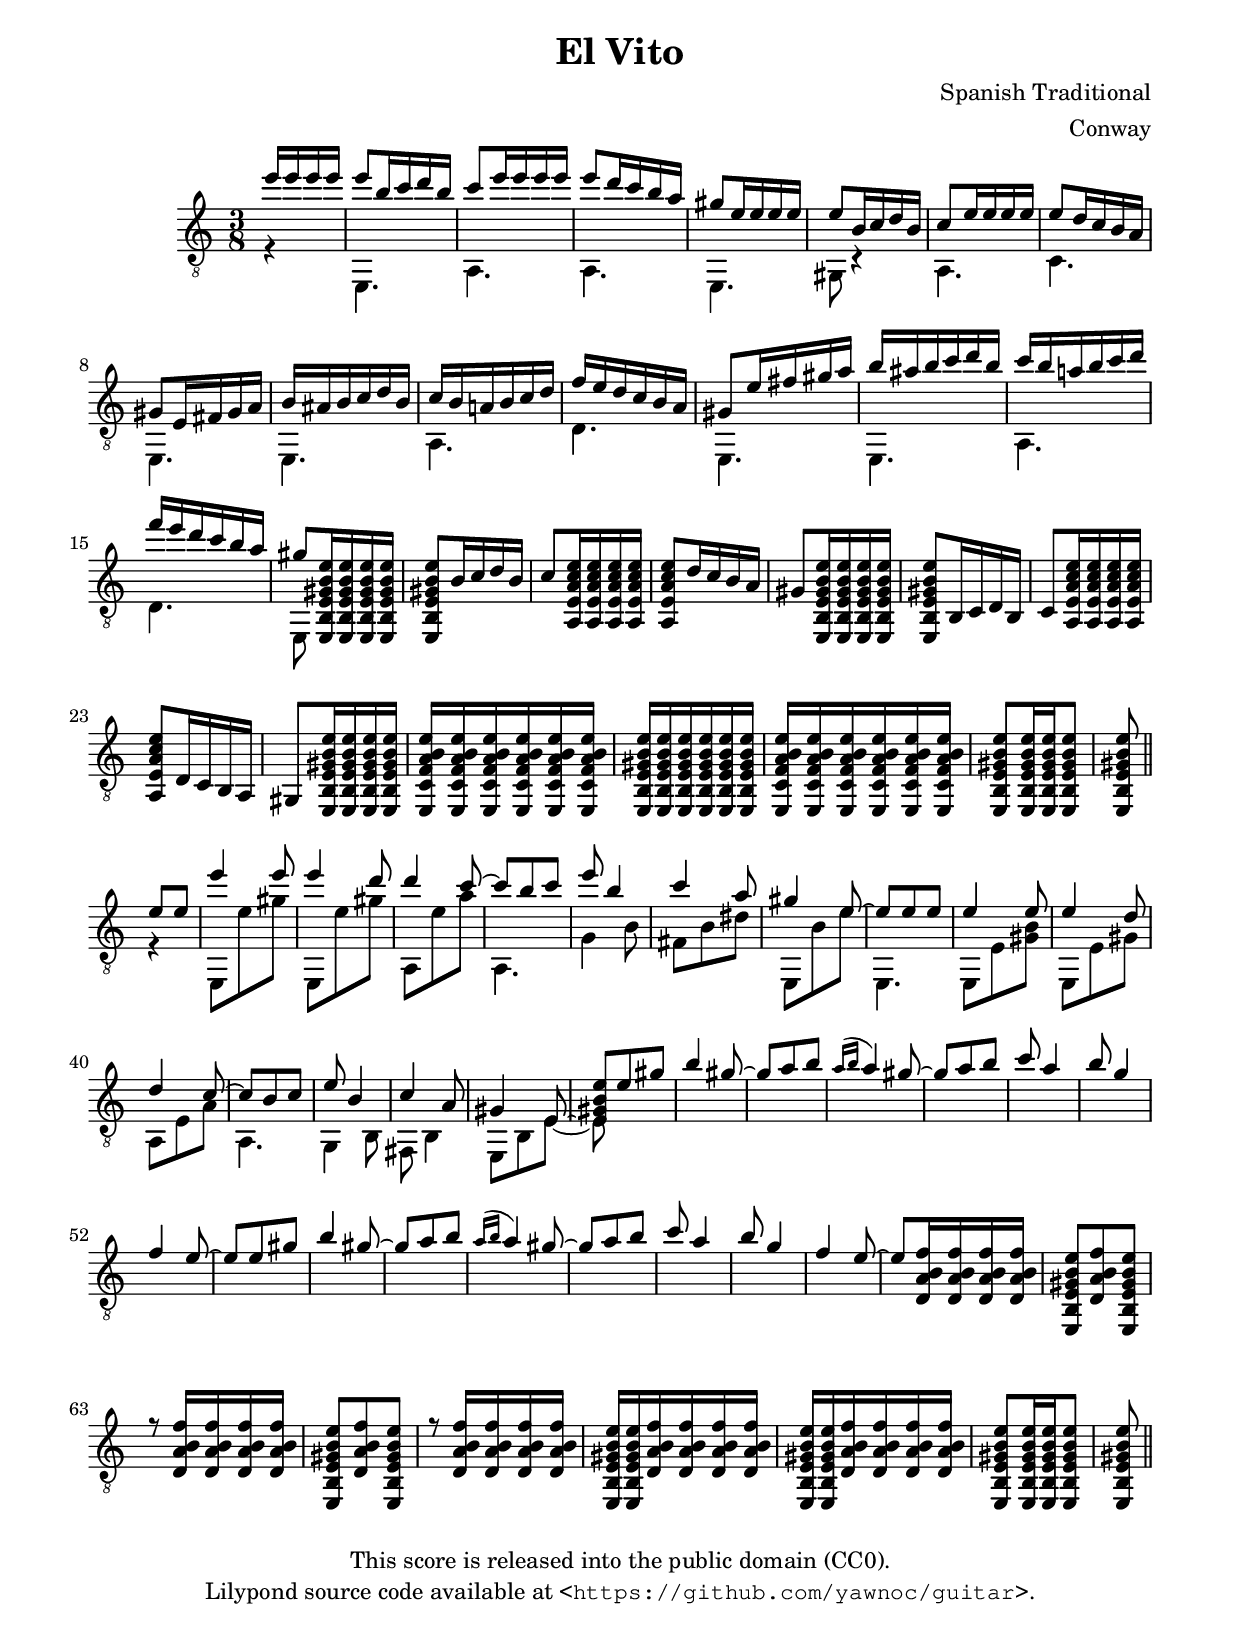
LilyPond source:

\version "2.18.2"


%%%%%%%%%%%%%%%%%%%%%%%%%%%%%%%%%%%%%%%%%%%%%%%%%%%%%%%%%%%%%%%%
% General
%%%%%%%%%%%%%%%%%%%%%%%%%%%%%%%%%%%%%%%%%%%%%%%%%%%%%%%%%%%%%%%%

\paper {
  top-margin = 1.5\cm
  left-margin = 1.5\cm
  right-margin = 1.5\cm
  bottom-margin = 1.5\cm
  ragged-last-bottom = ##f
  footnote-separator-markup = \markup { \vspace #1.5 }
}

globalSettings = {
  \accidentalStyle modern
  \compressFullBarRests
  \mergeDifferentlyHeadedOn
  \mergeDifferentlyDottedOn
  \numericTimeSignature
  \pointAndClickOff
  \override TextScript.extra-offset = #'(0 . 0.7)
  \override Score.FootnoteItem.annotation-line = ##f
}

origin-url = "https://github.com/yawnoc/guitar"

\header {
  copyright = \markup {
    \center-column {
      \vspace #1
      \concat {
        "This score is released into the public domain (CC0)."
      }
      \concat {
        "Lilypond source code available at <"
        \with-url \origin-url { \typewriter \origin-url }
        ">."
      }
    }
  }
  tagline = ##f
}

triplet = #(define-music-function
  (parser location music) (ly:music?)
  #{
    \tuplet 3/2 { $music }
  #}
)

tripletDuple = #(define-music-function
  (parser location music) (ly:music?)
  #{
    \tuplet 6/4 { $music }
  #}
)

overrideBeamedStemLengths = #(define-scheme-function
  (parser location lengths) (list?)
  #{
    \override Stem.details.beamed-lengths = $lengths
  #}
)
revertBeamedStemLengths = { \revert Stem.details.beamed-lengths }

overrideBeamVerticalPositions = #(define-scheme-function
  (parser location positions) (pair?)
  #{
    \override Beam.positions = $positions
  #}
)

%%%%%%%%%%%%%%%%%%%%%%%%%%%%%%%%%%%%%%%%%%%%%%%%%%%%%%%%%%%%%%%%
% Semantic bar lines
%%%%%%%%%%%%%%%%%%%%%%%%%%%%%%%%%%%%%%%%%%%%%%%%%%%%%%%%%%%%%%%%

barLineGoto = { \bar "||" }
barLineKeyChange = { \bar "||" }
barLineEnd = { \bar "|." }

%%%%%%%%%%%%%%%%%%%%%%%%%%%%%%%%%%%%%%%%%%%%%%%%%%%%%%%%%%%%%%%%
% Guitar notation
%%%%%%%%%%%%%%%%%%%%%%%%%%%%%%%%%%%%%%%%%%%%%%%%%%%%%%%%%%%%%%%%

stringNumbersAbove = { \set stringNumberOrientations = #'(up) }
stringNumbersBelow = { \set stringNumberOrientations = #'(down) }

fingeringAbove = { \set fingeringOrientations = #'(up) }
fingeringBelow = { \set fingeringOrientations = #'(down) }
fingeringAleft = { \set fingeringOrientations = #'(left) }
fingeringAright = { \set fingeringOrientations = #'(right) }

startGraceMusic = {
  <>(
  \override Fingering.font-size = -6
}
stopGraceMusic = {
  \revert Fingering.font-size
  <>)
}

overrideHorizontalShift = #(define-scheme-function
  (parser location distance) (number?)
  #{
    \override NoteColumn.force-hshift = $distance
  #}
)
revertHorizontalShift = { \revert NoteColumn.force-hshift }

barreSpan = #(define-music-function
  (parser location label offsetPair music)
  (string? (pair? (cons 0 0)) ly:music?)
  (let
    (
      (elements (extract-named-music music '(NoteEvent EventChord)))
    )
    (if
      (pair? elements)
      (let
        (
          (first-element (first elements))
          (last-element (last elements))
        )
        (set!
          (ly:music-property first-element 'articulations)
          (cons
            (make-music 'TextSpanEvent 'span-direction -1)
            (ly:music-property first-element 'articulations)
          )
        )
        (set!
          (ly:music-property last-element 'articulations)
          (cons
            (make-music 'TextSpanEvent 'span-direction 1)
            (ly:music-property last-element 'articulations)
          )
        )
      )
    )
  )
  #{
    \once \override TextSpanner.font-shape = #'upright
    \once \override TextSpanner.style = #'line
    \once \override TextSpanner.extra-offset = #offsetPair
    \once \override TextSpanner.bound-details = #`(
      (left
        (text . ,#{ \markup { \raise #-0.7 { #label \hspace #0.7 }} #})
        (Y . 0)
        (padding . -0.8)
        (attach-dir . -2)
      )
      (right
        (text . ,#{ \markup { \draw-line #'(0 . -1.3) } #}) ;; draw hook
        (Y . 0)
        (padding . -0.5)
        (attach-dir . 2)
      )
    )
    \once \override TextSpanner #'after-line-breaking = #(lambda (grob)
      (let*
        (
          (originalGrob (ly:grob-original grob))
          (splitGrobs (ly:spanner-broken-into originalGrob))
        )
        (if
          (and
            (>= (length splitGrobs) 2)
            (not (eq? (car (last-pair splitGrobs)) grob))
          )
          (begin
            (ly:grob-set-nested-property! grob
              '(bound-details right text)
              #{ \markup { \draw-line #'(0 . 0) } #} ;; suppress draw hook
            )
            (ly:grob-set-property! grob
              'extra-offset
              (cons
                (car offsetPair)
                (+ (cdr offsetPair) 0.7) ;; correction for suppressed hook
              )
            )
            (ly:grob-set-nested-property! grob
              '(bound-details right padding)
              #'-3 ;; increase spanner length
            )
          )
        )
      )
    )
    $music
  #}
)

barre = #(define-scheme-function
  (parser location label) (string?)
  #{
    \markup {
      \center-align {
        \hspace #0.7
        $label
      }
    }
  #}
)

nudgeNextBarre = #(define-scheme-function
  (parser location distance) (number?)
  #{
    \once \override TextScript.X-offset = $distance
  #}
)

position = #(define-scheme-function
  (parser location label) (string?)
  #{
    \markup {
      \center-align {
        \hspace #0.5
        $label
      }
    }
  #}
)

#(define-markup-command
  (markupString layout properties stringNumber) (markup?)
  (interpret-markup layout properties
    #{
      \markup \circle { \bold #stringNumber }
    #}
  )
)

#(define-markup-command
  (resonatesOn layout properties note stringNumber) (markup? markup?)
  (interpret-markup layout properties
    #{
      \markup { #note "resonates on" \markupString #stringNumber }
    #}
  )
)

%%%%%%%%%%%%%%%%%%%%%%%%%%%%%%%%%%%%%%%%%%%%%%%%%%%%%%%%%%%%%%%%
% Goto statements
%%%%%%%%%%%%%%%%%%%%%%%%%%%%%%%%%%%%%%%%%%%%%%%%%%%%%%%%%%%%%%%%

overrideGotoVisibility = {
  \once \override Score.RehearsalMark #'break-visibility = #'#(#t #t #f)
}

makeGotoMark = #(define-scheme-function
  (parser location label) (string?)
  #{
    \mark \markup { \small \italic $label }
  #}
)

simultaneousMarkSeparator = {
  \cadenzaOn
    s1073741824 % stupid, but works
  \cadenzaOff
}

coda = {
  \overrideGotoVisibility
  \mark \markup { \musicglyph #"scripts.coda" }
}

fine = {
  \overrideGotoVisibility
  \makeGotoMark Fine
}

dcAlCoda = {
  \overrideGotoVisibility
  \makeGotoMark "D.C. al Coda"
}

dcAlFine = {
  \overrideGotoVisibility
  \makeGotoMark "D.C. al Fine"
}

toCoda = {
  \overrideGotoVisibility
  \makeGotoMark "to Coda"
}



\header {
  title = "El Vito"
  composer = "Spanish Traditional"
  arranger = "Conway"
}


initialSignatures = {
  \clef "treble_8"
  \key a \minor
  \time 3/8
}


highVoiceMusic = {
  
  \globalSettings
  
  % Main theme high
  \partial 4
  \relative c'' {
    e16 e e e |
    e8 b16 c d b |
    c8 e16 e e e |
    e8 d16 c b a |
    gis8
  }
  
  % Main theme low
  \barNumberCheck #4
  \relative c' {
    e16 e e e |
    e8 b16 c d b |
    c8 e16 e e e |
    e8 d16 c b a |
    gis8
  }
  
  % Scale run low
  \barNumberCheck #8
  \relative c {
    e16 fis gis a |
    b ais b c d b |
    c b a b c d |
    f e d c b a |
    gis8
  }
  
  % Scale run high
  \barNumberCheck #12
  \relative c' {
    e16 fis gis a |
    b ais b c d b |
    c b a b c d |
    f e d c b a |
    gis8
  }
  
  % Strummed main theme high
  \barNumberCheck #16
  \relative c' {
    <e b gis e b e,>16
      <e b gis e b e,>
      <e b gis e b e,>
      <e b gis e b e,> |
    <e b gis e b e,>8 b16 c d b |
    c8
      <e c a e a,>16
      <e c a e a,>
      <e c a e a,>
      <e c a e a,>
    <e c a e a,>8 d16 c b a |
    gis8
  }
  
  % Strummed main theme low
  \barNumberCheck #20
  \relative c' {
    <e b gis e b e,>16
      <e b gis e b e,>
      <e b gis e b e,>
      <e b gis e b e,> |
    <e b gis e b e,>8 b,16 c d b |
    c8
      <e' c a e a,>16
      <e c a e a,>
      <e c a e a,>
      <e c a e a,>
    <e c a e a,>8 d,16 c b a |
    gis8
  }
  
  % Strummed interlude
  \barNumberCheck #24
  \relative c' {
    <e b gis e b e,>16
      <e b gis e b e,>
      <e b gis e b e,>
      <e b gis e b e,> |
    <e b a f c e,>
      <e b a f c e,>
      <e b a f c e,>
      <e b a f c e,>
      <e b a f c e,>
      <e b a f c e,> |
    <e b gis e b e,>
      <e b gis e b e,>
      <e b gis e b e,>
      <e b gis e b e,>
      <e b gis e b e,>
      <e b gis e b e,> |
    <e b a f c e,>
      <e b a f c e,>
      <e b a f c e,>
      <e b a f c e,>
      <e b a f c e,>
      <e b a f c e,> |
    <e b gis e b e,>8
      <e b gis e b e,>16
      <e b gis e b e,>
      <e b gis e b e,>8 |
    <e b gis e b e,>8
      \bar "||"
  }
  
  % Lyrical theme high
  \barNumberCheck #29
  \relative c' {
    e8 e |
    e'4 e8 |
    e4 d8 |
    d4 c8~ |
    c b c |
    e b4 |
    c4 a8 |
    gis4 e8~ |
    e
  }
  
  % Lyrical theme low
  \barNumberCheck #37
  \relative c' {
    e8 e |
    e4 e8 |
    e4 d8 |
    d4 c8~ |
    c b c |
    e b4 |
    c4 a8 |
    gis4 e8~ |
    <e gis b e>
  }
  
  % Bull-fighting theme
  \barNumberCheck 45
  \relative c' {
    e8 gis |
    b4 gis8~ |
    gis8 a b |
    \grace { a16( b } a4) gis8~ |
    gis8 a b |
    c8 a4 |
    b8 g4 |
    f4 e8~ |
    e8
  }
  
  % Bull-fighting theme again
  \barNumberCheck 53
  \relative c' {
    e8 gis |
    b4 gis8~ |
    gis8 a b |
    \grace { a16( b } a4) gis8~ |
    gis8 a b |
    c8 a4 |
    b8 g4 |
    f4 e8~ |
    e8
  }
  
  % Returning strummed interlude
  \barNumberCheck 61
  \relative c' {
    <f b, a d,>16
      <f b, a d,>
      <f b, a d,>
      <f b, a d,> |
    <e b gis e b e,>8
      <f b, a d,>
      <e b gis e b e,> |
    r8
      <f b, a d,>16
      <f b, a d,>
      <f b, a d,>
      <f b, a d,> |
    <e b gis e b e,>8
      <f b, a d,>
      <e b gis e b e,> |
    r8
      <f b, a d,>16
      <f b, a d,>
      <f b, a d,>
      <f b, a d,> |
    <e b gis e b e,>16
      <e b gis e b e,>
      <f b, a d,>
      <f b, a d,>
      <f b, a d,>
      <f b, a d,> |
    <e b gis e b e,>16
      <e b gis e b e,>
      <f b, a d,>
      <f b, a d,>
      <f b, a d,>
      <f b, a d,> |
    <e b gis e b e,>8
      <e b gis e b e,>16
      <e b gis e b e,>
      <e b gis e b e,>8 |
    <e b gis e b e,>8
      \bar "||"
  }
  
}


lowVoiceMusic = {
  
  \globalSettings
  
  % Main theme high
  \partial 4
  \relative c, {
    r4 |
    e4. |
    a |
    a |
    e |
  }
  
  % Main theme low
  \barNumberCheck #5
  \relative c {
    gis8 r4 |
    a4. |
    c |
    e, |
  }
  
  % Scale run low
  \barNumberCheck #9
  \relative c, {
    e4. |
    a |
    d |
    e, |
  }
  
  % Scale run high
  \barNumberCheck #13
  \relative c, {
    e4. |
    a |
    d |
    e,8
  }
  
  % Strummed main theme high
  \barNumberCheck #16
  {
    s4 |
    s4. * 3 |
    s8
  }
  
  % Strummed main theme low
  \barNumberCheck #20
  {
    s4 |
    s4. * 3 |
    s8
  }
  
  % Strummed interlude
  \barNumberCheck #24
  {
    s4 |
    s4. * 4 |
    s8
  }
  
  % Lyrical theme high
  \barNumberCheck #29
  \relative c, {
    r4 |
    e8 e'' gis |
    e,, e'' gis |
    a,, e'' a |
    a,,4. |
    g'4 b8 |
    fis b dis |
    e,, b'' e |
    e,,4. |
  }
  
  % Lyrical theme low
  \barNumberCheck #38
  \relative c, {
    e8 e' <gis b> |
    e, e' gis |
    a, e' a |
    a,4. |
    g4 b8 |
    fis8 b4 |
    e,8 b' e~ |
    e
  }
  
}


allMusic = {
  \initialSignatures
  <<
    << \highVoiceMusic >>
      \\
    << \lowVoiceMusic >>
  >>
}


\score {
  \allMusic
}
